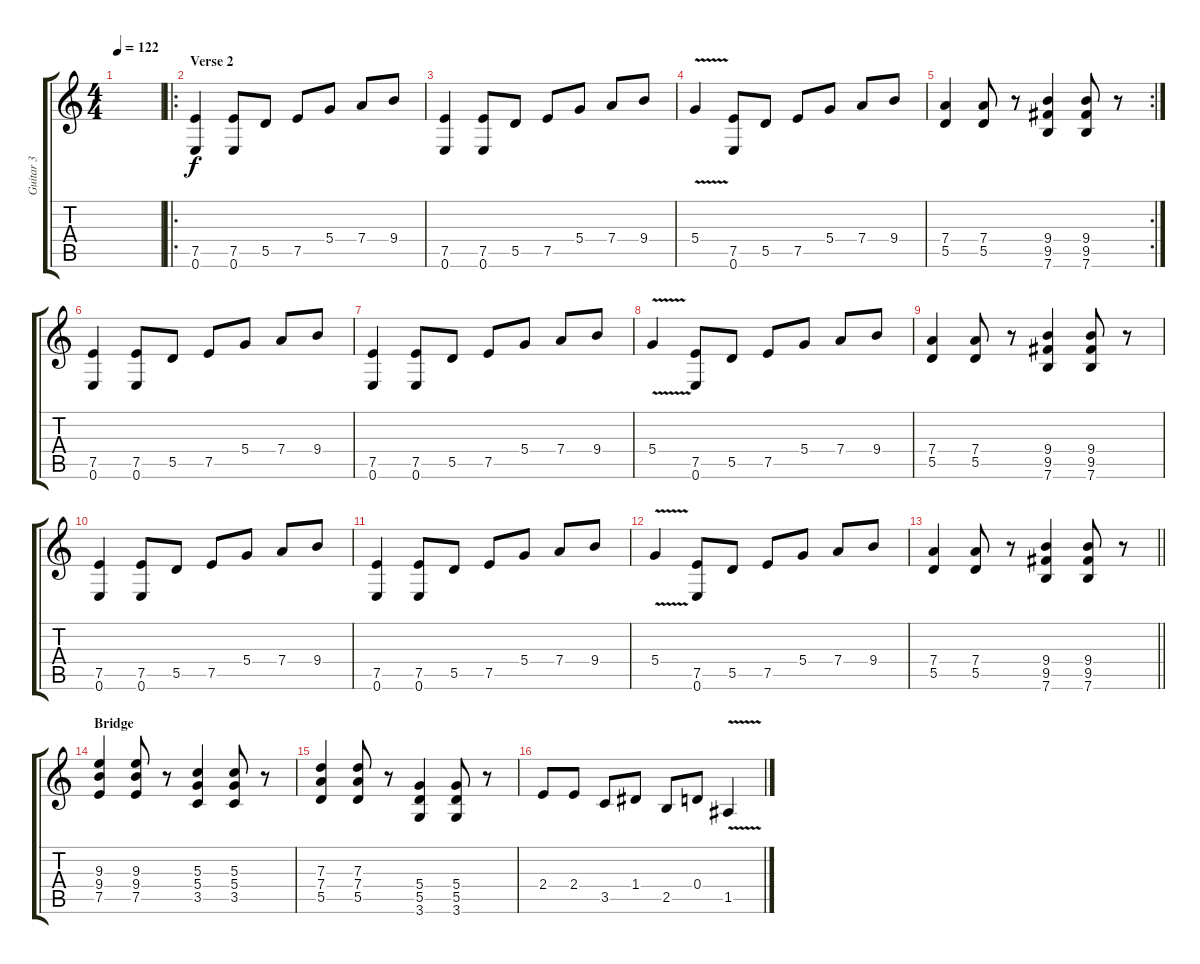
\track ("Guitar 3" "Guitar 3") {instrument distortionguitar}
\staff {score tabs}
\tuning (E4 B3 G3 D3 A2 E2) {hide}
\ts (4 4)
\tempo 122
\clef g2
\ks c
|
\ro
\section ("" "Verse 2")
(7.5 0.6).4 (7.5 0.6).8 5.5.8 7.5.8 5.4.8 7.4.8 9.4.8 |
(7.5 0.6).4 (7.5 0.6).8 5.5.8 7.5.8 5.4.8 7.4.8 9.4.8 |
5.4{v}.4 (7.5 0.6).8 5.5.8 7.5.8 5.4.8 7.4.8 9.4.8 |
\rc 2
(7.4 5.5).4 (7.4 5.5).8 r.8 (9.4 9.5 7.6).4 (9.4 9.5 7.6).8 r.8 |
(7.5 0.6).4 (7.5 0.6).8 5.5.8 7.5.8 5.4.8 7.4.8 9.4.8 |
(7.5 0.6).4 (7.5 0.6).8 5.5.8 7.5.8 5.4.8 7.4.8 9.4.8 |
5.4{v}.4 (7.5 0.6).8 5.5.8 7.5.8 5.4.8 7.4.8 9.4.8 |
(7.4 5.5).4 (7.4 5.5).8 r.8 (9.4 9.5 7.6).4 (9.4 9.5 7.6).8 r.8 |
(7.5 0.6).4 (7.5 0.6).8 5.5.8 7.5.8 5.4.8 7.4.8 9.4.8 |
(7.5 0.6).4 (7.5 0.6).8 5.5.8 7.5.8 5.4.8 7.4.8 9.4.8 |
5.4{v}.4 (7.5 0.6).8 5.5.8 7.5.8 5.4.8 7.4.8 9.4.8 |
\barLineRight lightlight
(7.4 5.5).4 (7.4 5.5).8 r.8 (9.4 9.5 7.6).4 (9.4 9.5 7.6).8 r.8 |
\section ("" "Bridge")
(9.3 9.4 7.5).4 (9.3 9.4 7.5).8 r.8 (5.3 5.4 3.5).4 (5.3 5.4 3.5).8 r.8 |
(7.3 7.4 5.5).4 (7.3 7.4 5.5).8 r.8 (5.4 5.5 3.6).4 (5.4 5.5 3.6).8 r.8 |
2.4.8 2.4.8 3.5.8 1.4.8 2.5.8 0.4.8 1.5{v}.4
